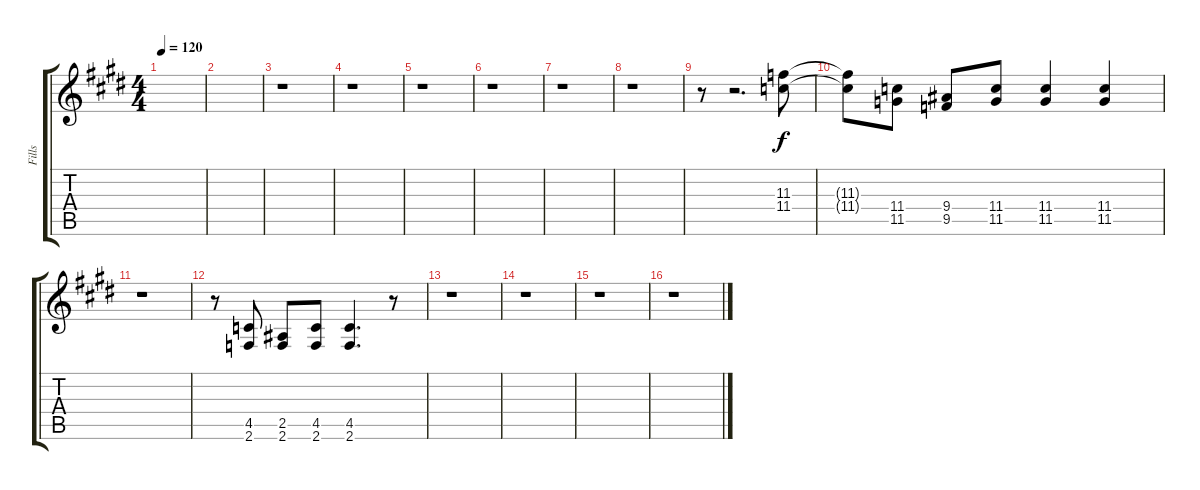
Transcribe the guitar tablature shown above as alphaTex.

\track ("Fills" "Fills") {instrument distortionguitar}
\staff {score tabs}
\tuning (Eb4 Bb3 Gb3 Db3 Ab2 Eb2) {hide}
\ts (4 4)
\tempo 120
\clef g2
\ks e
|
|
r.1 |
\ks c#minor
r.1 |
r.1 |
\ks e
r.1 |
\ks c#minor
r.1 |
r.1 |
r.8 r.2{d} (11.3 11.4).8 |
\ks e
(11.3{t} 11.4{t}).8 (11.4 11.5).8 (9.4 9.5).8 (11.4 11.5).8 (11.4 11.5).4 (11.4 11.5).4 |
\ks c#minor
r.1 |
\ks e
r.8 (4.5 2.6).8 (2.5 2.6).8 (4.5 2.6).8 (4.5 2.6).4{d} r.8 |
\ks c#minor
r.1 |
\ks e
r.1 |
\ks c#minor
r.1 |
\ks e
r.1
